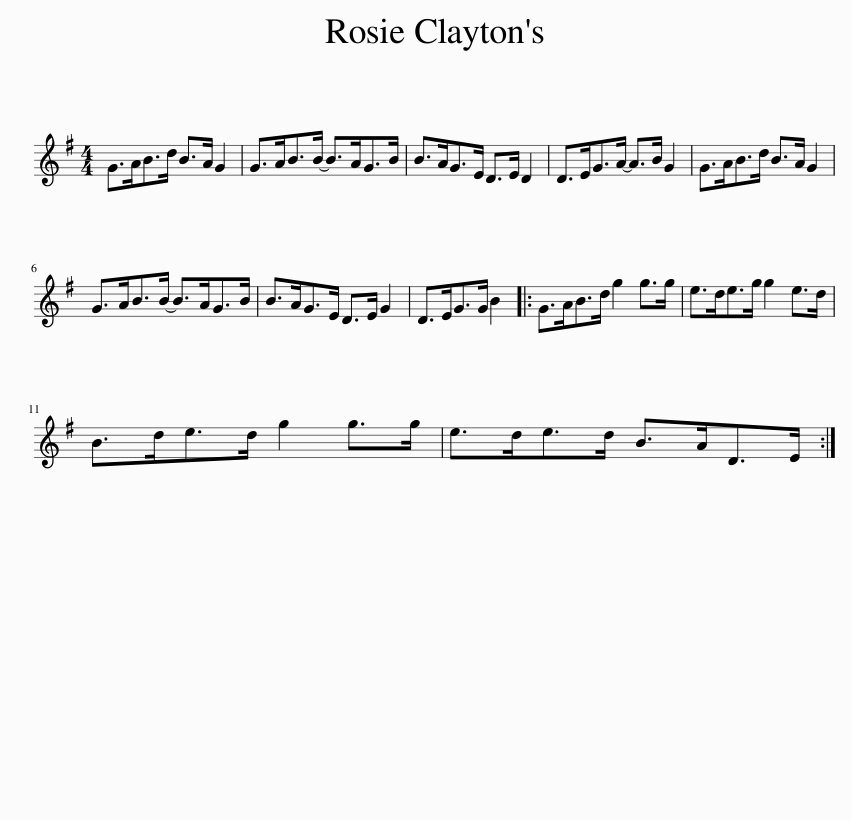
X:1
L:1/8
M:4/4
I:linebreak $
K:G
V:1 treble
V:1
 G>AB>d B>A G2 | G>AB>B- B>AG>B | B>AG>E D>E D2 | D>EG>A- A>B G2 | G>AB>d B>A G2 |$ %5
 G>AB>B- B>AG>B | B>AG>E D>E G2 | D>EG>G B2 |: G>AB>d g2 g>g | e>de>g g2 e>d |$ %10
 B>de>d g2 g>g | e>de>d B>AD>E :| %12
